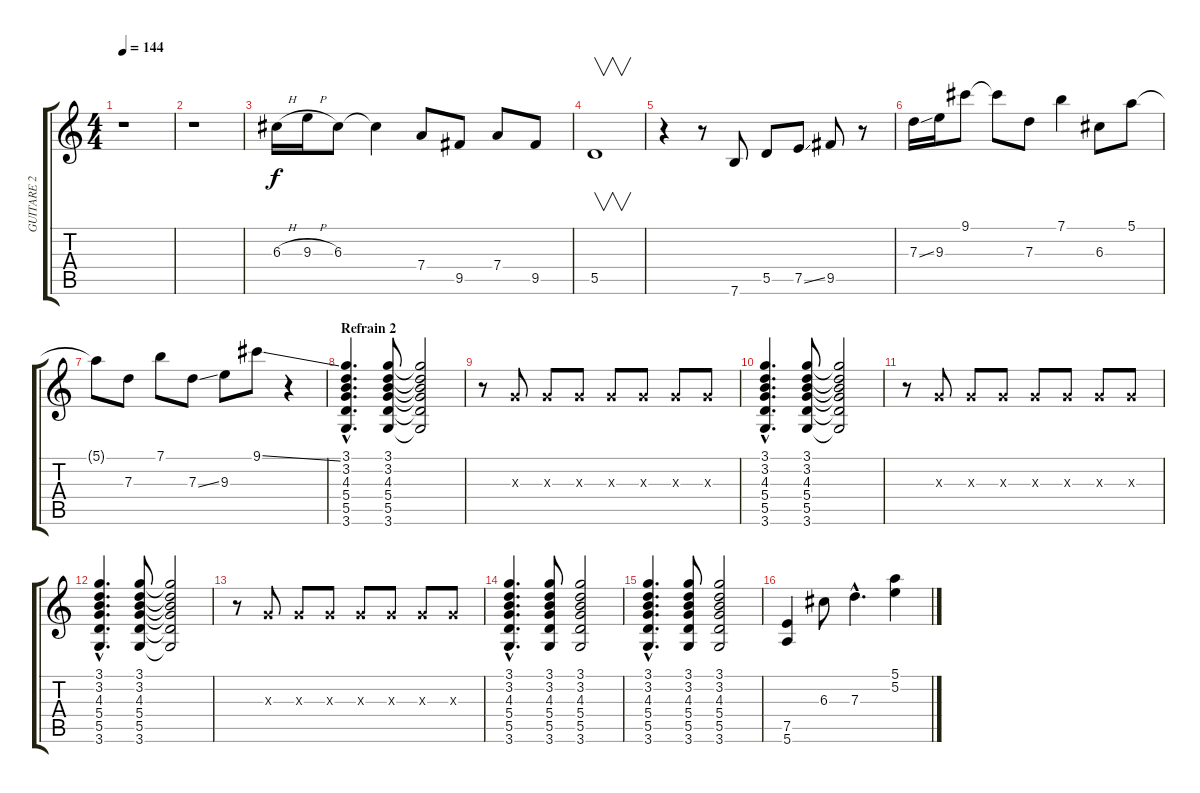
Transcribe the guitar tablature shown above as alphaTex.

\track ("GUITARE 2" "GUITARE 2") {instrument overdrivenguitar}
\staff {score tabs}
\tuning (E4 B3 G3 D3 A2 E2) {hide}
\ts (4 4)
\tempo 144
\clef g2
\ks c
r.1{dy f} |
r.1 |
6.3{h}.16 9.3{h}.16 6.3.8 6.3{t}.4 7.4.8 9.5.8 7.4.8 9.5.8 |
5.5.1{v} |
r.4 r.8 7.6.8 5.5.8 7.5{ss}.8 9.5.8 r.8 |
7.3{ss}.16 9.3.16 9.1.8 9.1{t}.8 7.3.8 7.1.4 6.3.8 5.1.8 |
5.1{t}.8 7.3.8 7.1.8 7.3{ss}.8 9.3.8 9.1{ss}.8 r.4 |
\section ("" "Refrain 2")
(3.1{hac} 3.2{hac} 4.3{hac} 5.4{hac} 5.5{hac} 3.6{hac}).4{d} (3.1 3.2 4.3 5.4 5.5 3.6).8 (3.1{t} 3.2{t} 4.3{t} 5.4{t} 5.5{t} 3.6{t}).2 |
r.8 0.3{x}.8 0.3{x}.8 0.3{x}.8 0.3{x}.8 0.3{x}.8 0.3{x}.8 0.3{x}.8 |
(3.1{hac} 3.2{hac} 4.3{hac} 5.4{hac} 5.5{hac} 3.6{hac}).4{d} (3.1 3.2 4.3 5.4 5.5 3.6).8 (3.1{t} 3.2{t} 4.3{t} 5.4{t} 5.5{t} 3.6{t}).2 |
r.8 0.3{x}.8 0.3{x}.8 0.3{x}.8 0.3{x}.8 0.3{x}.8 0.3{x}.8 0.3{x}.8 |
(3.1{hac} 3.2{hac} 4.3{hac} 5.4{hac} 5.5{hac} 3.6{hac}).4{d} (3.1 3.2 4.3 5.4 5.5 3.6).8 (3.1{t} 3.2{t} 4.3{t} 5.4{t} 5.5{t} 3.6{t}).2 |
r.8 0.3{x}.8 0.3{x}.8 0.3{x}.8 0.3{x}.8 0.3{x}.8 0.3{x}.8 0.3{x}.8 |
(3.1{hac} 3.2{hac} 4.3{hac} 5.4{hac} 5.5{hac} 3.6{hac}).4{d} (3.1 3.2 4.3 5.4 5.5 3.6).8 (3.1 3.2 4.3 5.4 5.5 3.6).2 |
(3.1{hac} 3.2{hac} 4.3{hac} 5.4{hac} 5.5{hac} 3.6{hac}).4{d} (3.1 3.2 4.3 5.4 5.5 3.6).8 (3.1 3.2 4.3 5.4 5.5 3.6).2 |
(7.5 5.6).4 6.3.8 7.3{hac}.4{d} (5.1 5.2).4
